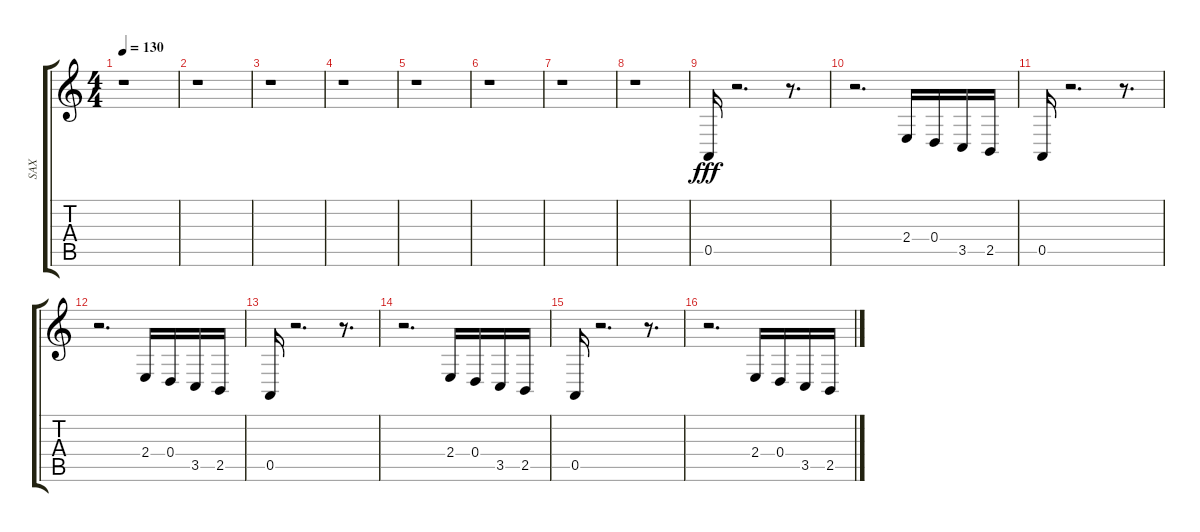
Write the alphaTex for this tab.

\track ("SAX" "SAX") {instrument tenorsax}
\staff {score tabs}
\tuning (E4 B3 G3 D3 A2 E2) {hide}
\ts (4 4)
\tempo 130
\clef g2
\ks c
r.1{dy fff} |
r.1 |
r.1 |
r.1 |
r.1 |
r.1 |
r.1 |
r.1 |
0.5.16 r.2{d} r.8{d} |
r.2{d} 2.4.16 0.4.16 3.5.16 2.5.16 |
0.5.16 r.2{d} r.8{d} |
r.2{d} 2.4.16 0.4.16 3.5.16 2.5.16 |
0.5.16 r.2{d} r.8{d} |
r.2{d} 2.4.16 0.4.16 3.5.16 2.5.16 |
0.5.16 r.2{d} r.8{d} |
r.2{d} 2.4.16 0.4.16 3.5.16 2.5.16
